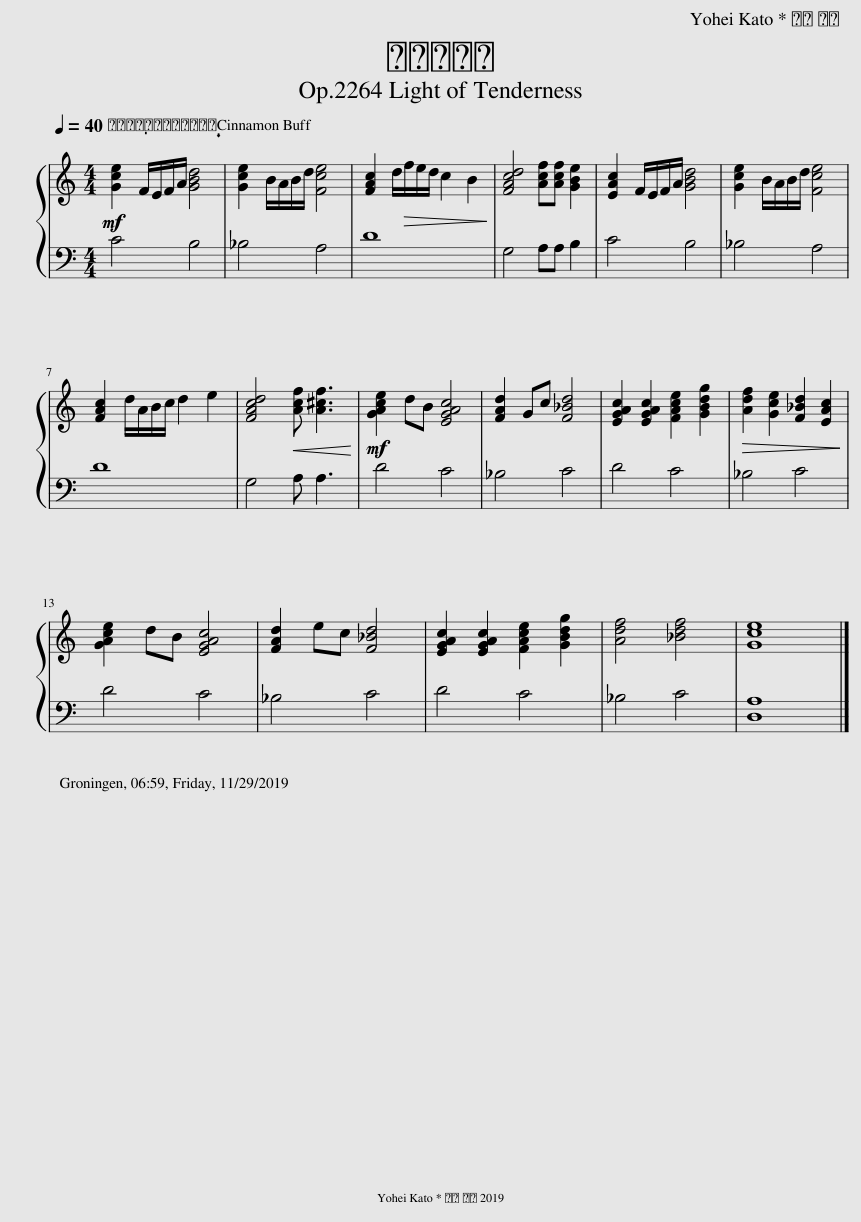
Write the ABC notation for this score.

X:1
%%score { 1 | 2 }
L:1/8
Q:1/4=40
M:4/4
I:linebreak $
K:C
V:1 treble
V:2 bass
V:1
!mf! [Gce]2 F/E/F/A/ [GBd]4 | [Gce]2 B/A/B/d/ [Fce]4 | [FAc]2 d/!>(!f/e/d/ c2 B2!>)! | [FAcd]4 [Acf][Acf] [GBe]2 | [EAc]2 F/E/F/A/ [GBd]4 | %5
 [Gce]2 B/A/B/d/ [Fce]4 |$ [FAc]2 d/A/B/c/ d2 e2 | [FAcd]4!<(! [Acf] [A^cf]3!<)! |!mf! [GAce]2 dB [EGAc]4 | [FAd]2 Gc [F_Bd]4 | %10
 [EGAc]2 [EGAc]2 [FAce]2 [GBdg]2 |!>(! [Adf]2 [Gce]2 [F_Bd]2 [EAc]2!>)! |$ [GAce]2 dB [EGAc]4 | [FAd]2 ec [F_Bd]4 | [EGAc]2 [EGAc]2 [FAce]2 [GBdg]2 | %15
 [Adf]4 [_Bdf]4 | [Gce]8 |] %17
V:2
 C4 B,4 | _B,4 A,4 | D8 | G,4 A,A, B,2 | C4 B,4 | %5
 _B,4 A,4 |$ D8 | G,4 A, A,3 | D4 C4 | _B,4 C4 | %10
 D4 C4 | _B,4 C4 |$ D4 C4 | _B,4 C4 | D4 C4 | %15
 _B,4 C4 | [D,A,]8 |] %17
